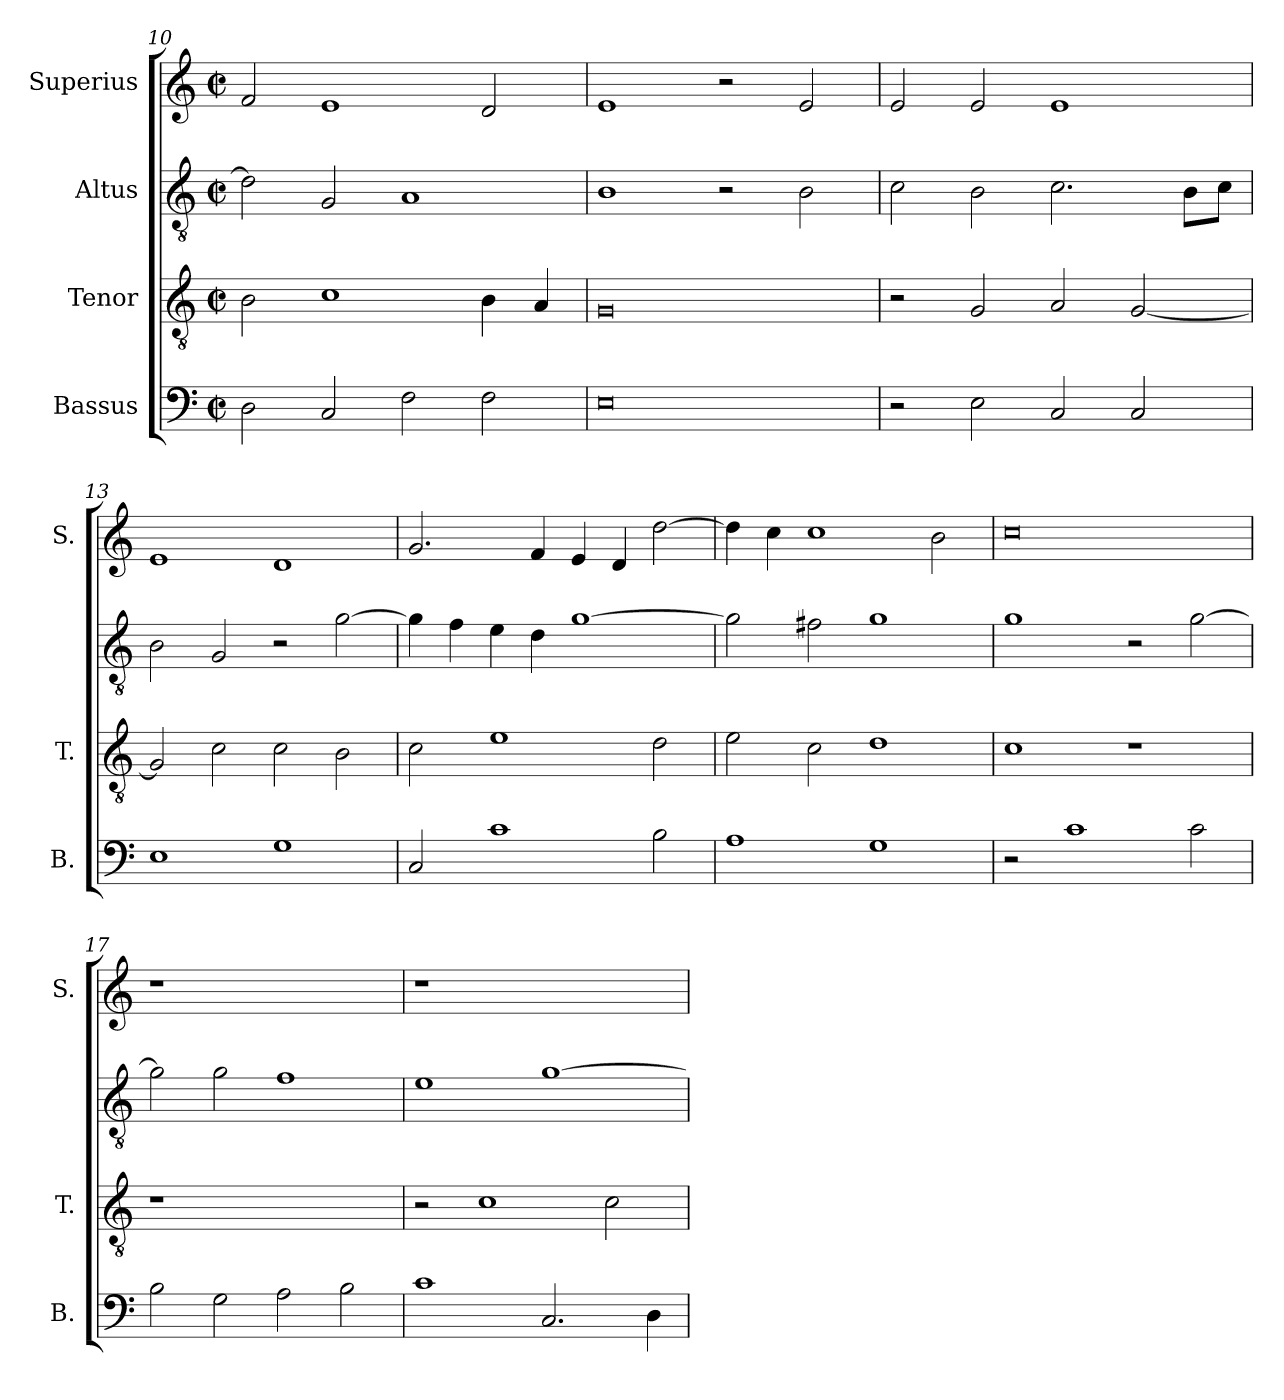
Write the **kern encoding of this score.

**kern	**kern	**kern	**kern
*part4	*part3	*part2	*part1
*staff4	*staff3	*staff2	*staff1
*I"Bassus	*I"Tenor	*I"Altus	*I"Superius
*I'B.	*I'T.	*	*I'S.
*clefF4	*clefGv2	*clefGv2	*clefG2
*	*ITrd7c12	*ITrd7c12	*
*k[]	*k[]	*k[]	*k[]
*C:	*C:	*C:	*C:
*M2/2	*M2/2	*M2/2	*M2/2
*met(c|)	*met(c|)	*met(c|)	*met(c|)
=10	=10	=10	=10
2Di\	2BBi\	2Di\]	2fi/
2Ci/	1Ci	2GGi/	1ei
2Fi\	.	1AAi	.
2Fi\	4BBi\	.	2di/
.	4AAi/	.	.
=11	=11	=11	=11
0Ei	0GGi	1BBi	1ei
.	.	2r	2r
.	.	2BBi\	2ei/
=12	=12	=12	=12
2r	2r	2Ci\	2ei/
2Ei\	2GGi/	2BBi\	2ei/
2Ci/	2AAi/	2.Ci\	1ei
2Ci/	[<2GGi/	.	.
.	.	8BBi\L	.
.	.	8Ci\J	.
=13	=13	=13	=13
1Ei	2GGi/]	2BBi\	1ei
.	2Ci\	2GGi/	.
1Gi	2Ci\	2r	1di
.	2BBi\	[>2Gi\	.
!!LO:PB:g=z
=14	=14	=14	=14
2Ci/	2Ci\	4Gi\]	2.gi/
.	.	4Fi\	.
1ci	1Ei	4Ei\	.
.	.	4Di\	4fi/
.	.	[>1Gi	4ei/
.	.	.	4di/
2Bi\	2Di\	.	[>2ddi\
=15	=15	=15	=15
1Ai	2Ei\	2Gi\]	4ddi\]
.	.	.	4cci\
.	2Ci\	2F#Xi\	1cci
1Gi	1Di	1Gi	.
.	.	.	2bi\
=16	=16	=16	=16
2r	1Ci	1Gi	0cci
1ci	.	.	.
.	1r	2r	.
2ci\	.	[>2Gi\	.
=17	=17	=17	=17
!	!LO:N:vis=1	!	!LO:N:vis=1
2Bi\	1r	2Gi\]	1r
2Gi\	.	2Gi\	.
2Ai\	1ryy	1Fi	1ryy
2Bi\	.	.	.
=18	=18	=18	=18
!	!	!	!LO:N:vis=1
1ci	2r	1Ei	1r
.	1Ci	.	.
2.Ci/	.	[>1Gi	1ryy
.	2Ci\	.	.
4Di\	.	.	.
=	=	=	=
*-	*-	*-	*-
